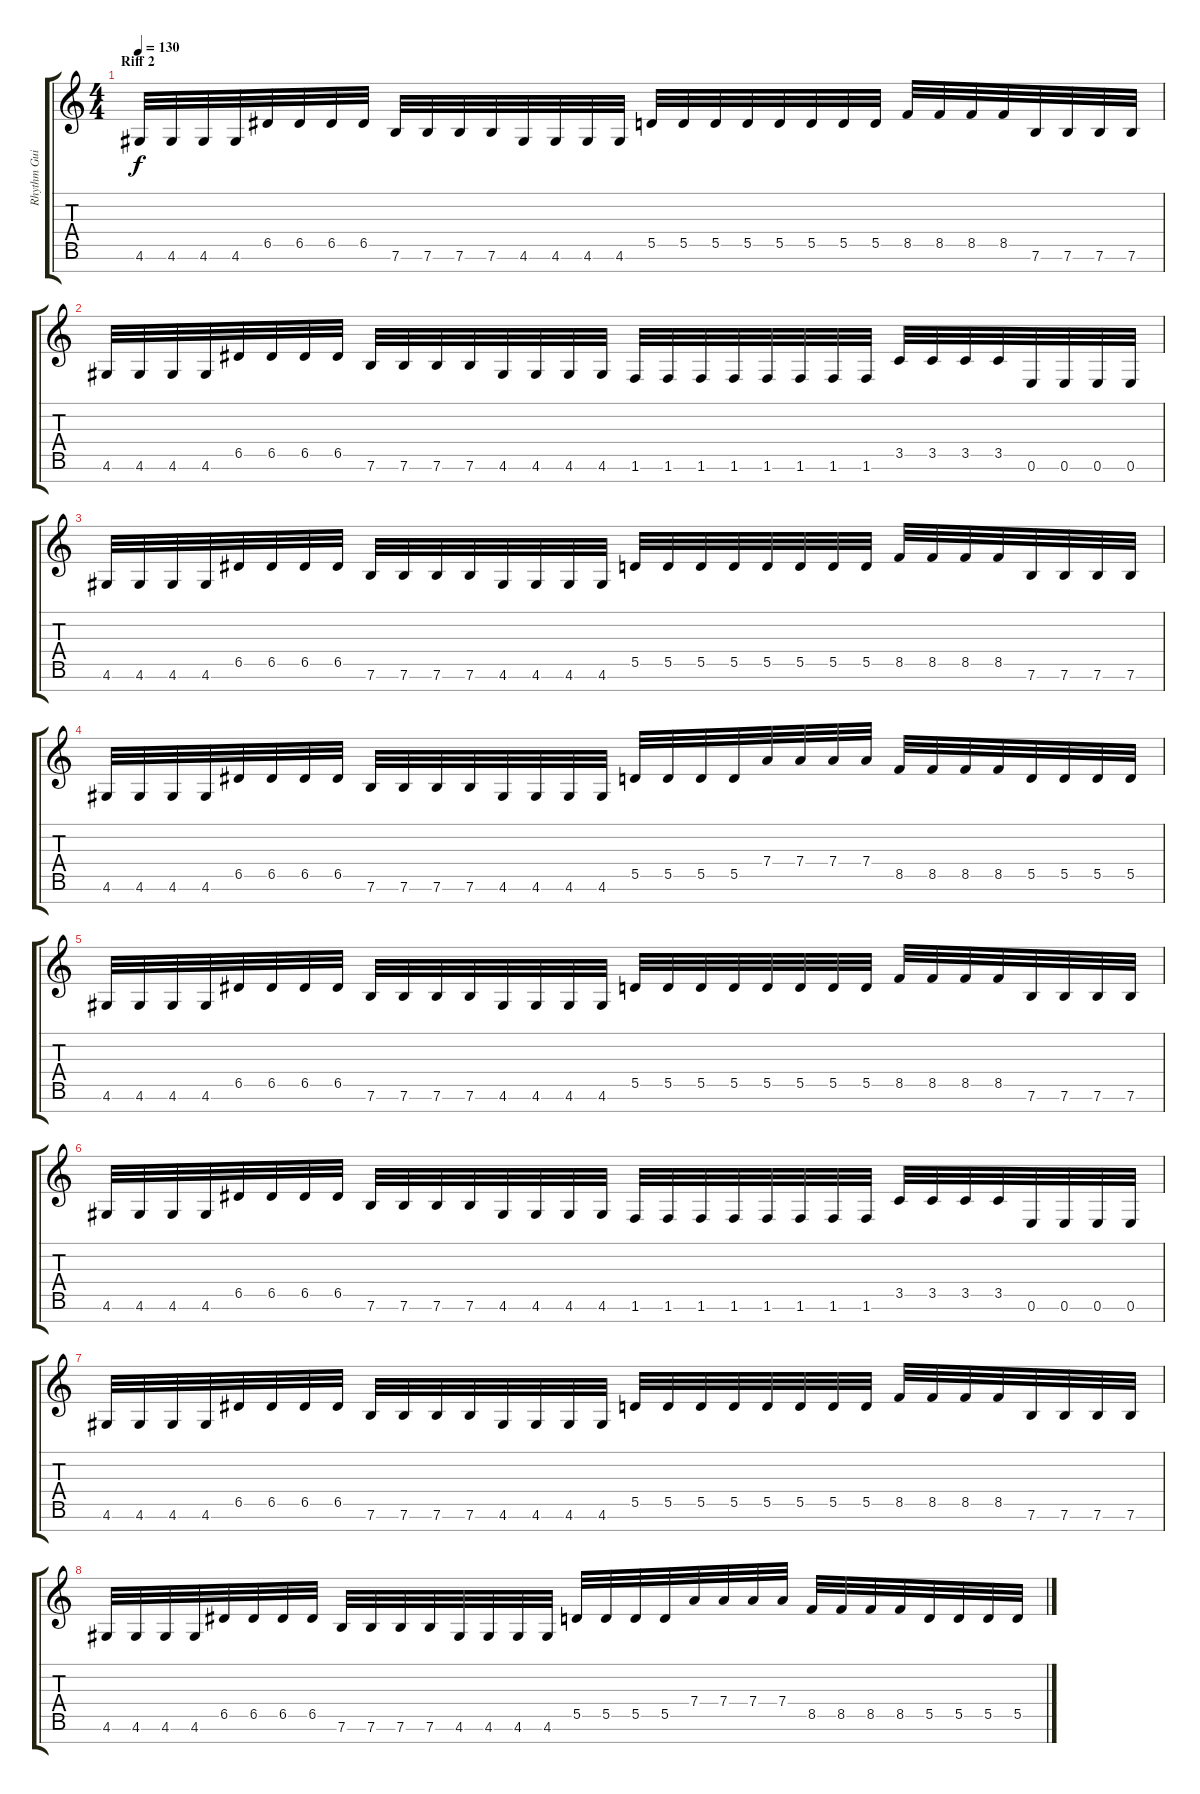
\track ("Rhythm Guitar R" "Rhythm Gui") {instrument distortionguitar}
\staff {score tabs}
\tuning (E4 B3 G3 D3 A2 E2 B1) {hide}
\ts (4 4)
\section ("" "Riff 2")
\tempo 130
\clef g2
\ks c
4.6.32{dy f} 4.6.32 4.6.32 4.6.32 6.5.32 6.5.32 6.5.32 6.5.32 7.6.32 7.6.32 7.6.32 7.6.32 4.6.32 4.6.32 4.6.32 4.6.32 5.5.32 5.5.32 5.5.32 5.5.32 5.5.32 5.5.32 5.5.32 5.5.32 8.5.32 8.5.32 8.5.32 8.5.32 7.6.32 7.6.32 7.6.32 7.6.32 |
4.6.32 4.6.32 4.6.32 4.6.32 6.5.32 6.5.32 6.5.32 6.5.32 7.6.32 7.6.32 7.6.32 7.6.32 4.6.32 4.6.32 4.6.32 4.6.32 1.6.32 1.6.32 1.6.32 1.6.32 1.6.32 1.6.32 1.6.32 1.6.32 3.5.32 3.5.32 3.5.32 3.5.32 0.6.32 0.6.32 0.6.32 0.6.32 |
4.6.32 4.6.32 4.6.32 4.6.32 6.5.32 6.5.32 6.5.32 6.5.32 7.6.32 7.6.32 7.6.32 7.6.32 4.6.32 4.6.32 4.6.32 4.6.32 5.5.32 5.5.32 5.5.32 5.5.32 5.5.32 5.5.32 5.5.32 5.5.32 8.5.32 8.5.32 8.5.32 8.5.32 7.6.32 7.6.32 7.6.32 7.6.32 |
4.6.32 4.6.32 4.6.32 4.6.32 6.5.32 6.5.32 6.5.32 6.5.32 7.6.32 7.6.32 7.6.32 7.6.32 4.6.32 4.6.32 4.6.32 4.6.32 5.5.32 5.5.32 5.5.32 5.5.32 7.4.32 7.4.32 7.4.32 7.4.32 8.5.32 8.5.32 8.5.32 8.5.32 5.5.32 5.5.32 5.5.32 5.5.32 |
4.6.32 4.6.32 4.6.32 4.6.32 6.5.32 6.5.32 6.5.32 6.5.32 7.6.32 7.6.32 7.6.32 7.6.32 4.6.32 4.6.32 4.6.32 4.6.32 5.5.32 5.5.32 5.5.32 5.5.32 5.5.32 5.5.32 5.5.32 5.5.32 8.5.32 8.5.32 8.5.32 8.5.32 7.6.32 7.6.32 7.6.32 7.6.32 |
4.6.32 4.6.32 4.6.32 4.6.32 6.5.32 6.5.32 6.5.32 6.5.32 7.6.32 7.6.32 7.6.32 7.6.32 4.6.32 4.6.32 4.6.32 4.6.32 1.6.32 1.6.32 1.6.32 1.6.32 1.6.32 1.6.32 1.6.32 1.6.32 3.5.32 3.5.32 3.5.32 3.5.32 0.6.32 0.6.32 0.6.32 0.6.32 |
4.6.32 4.6.32 4.6.32 4.6.32 6.5.32 6.5.32 6.5.32 6.5.32 7.6.32 7.6.32 7.6.32 7.6.32 4.6.32 4.6.32 4.6.32 4.6.32 5.5.32 5.5.32 5.5.32 5.5.32 5.5.32 5.5.32 5.5.32 5.5.32 8.5.32 8.5.32 8.5.32 8.5.32 7.6.32 7.6.32 7.6.32 7.6.32 |
4.6.32 4.6.32 4.6.32 4.6.32 6.5.32 6.5.32 6.5.32 6.5.32 7.6.32 7.6.32 7.6.32 7.6.32 4.6.32 4.6.32 4.6.32 4.6.32 5.5.32 5.5.32 5.5.32 5.5.32 7.4.32 7.4.32 7.4.32 7.4.32 8.5.32 8.5.32 8.5.32 8.5.32 5.5.32 5.5.32 5.5.32 5.5.32
